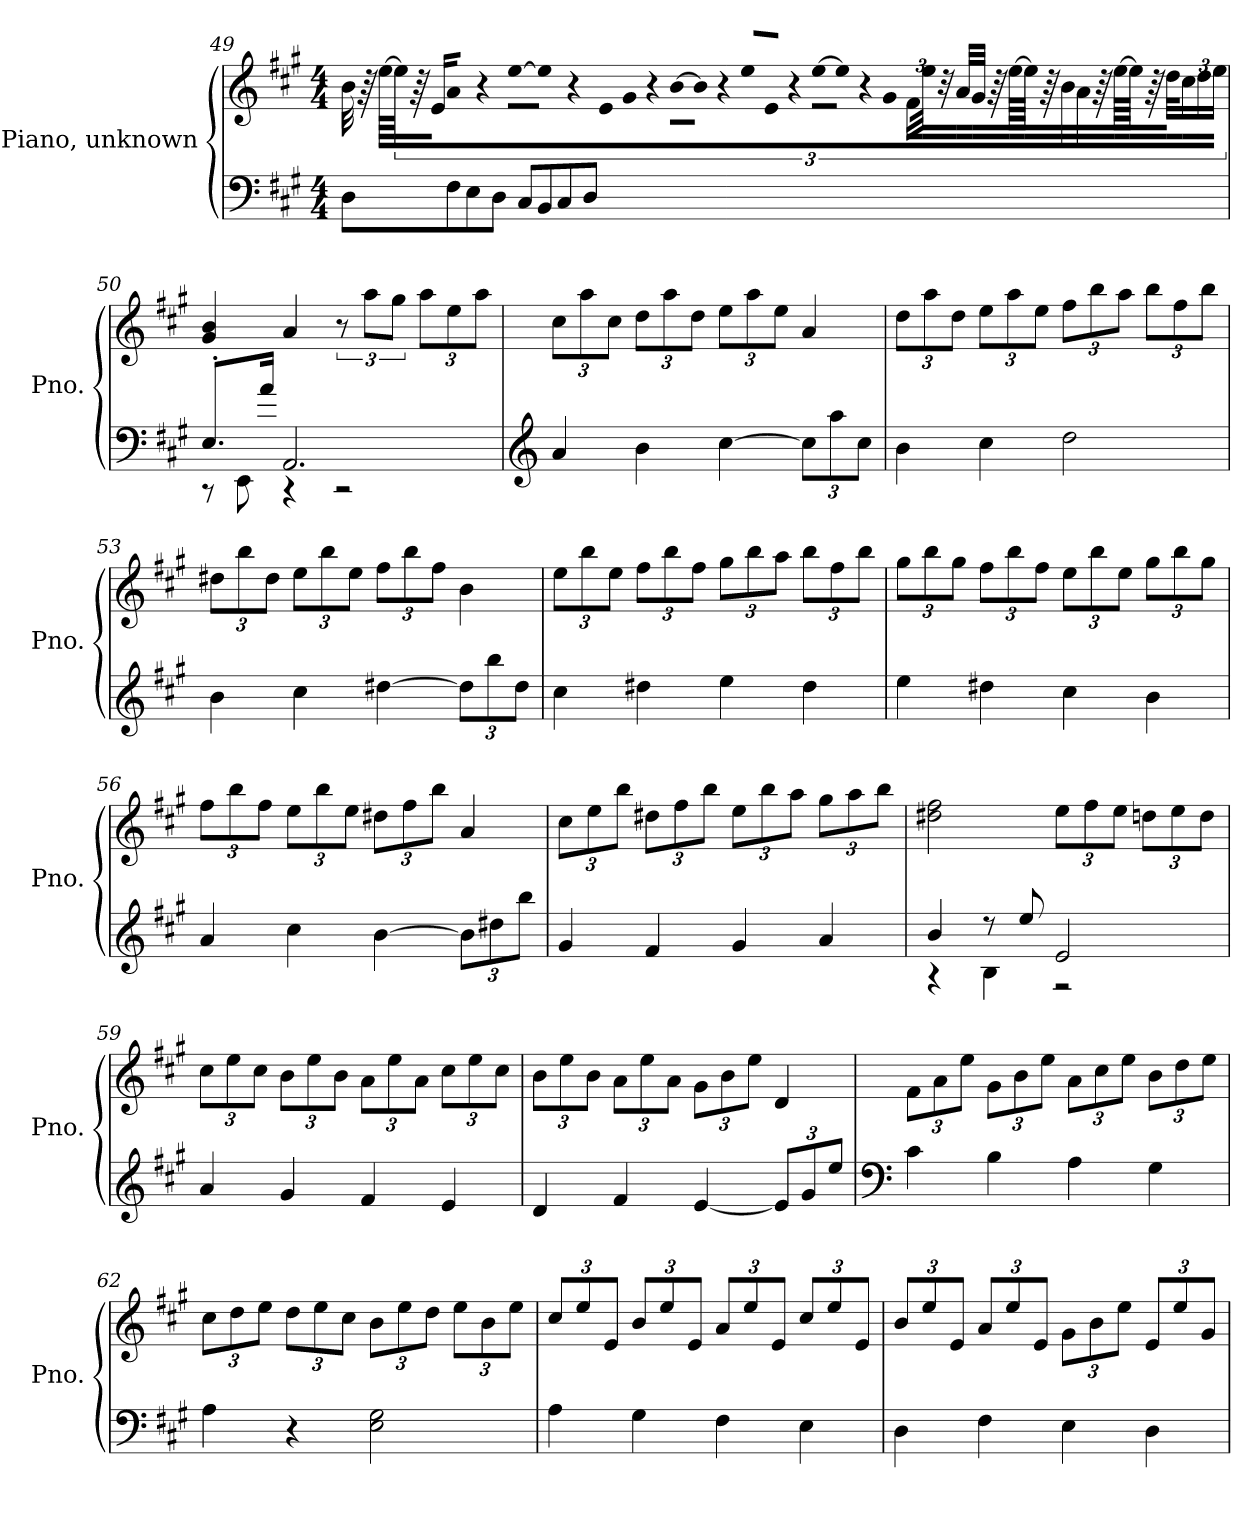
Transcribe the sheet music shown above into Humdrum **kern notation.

**kern	**kern
*part1	*part1
*staff2	*staff1
*I"Piano, unknown	*
*I'Pno.	*
!!LO:LB:g=z
*clefF4	*clefG2
*k[f#c#g#]	*k[f#c#g#]
*M4/4	*M4/4
=49	=49
8D\L	32b\
.	64r
.	[64ee\LLLL
.	96ee\JJJJ]
.	96r
.	24e/LL
8F#\	32a/JJk
.	64r
.	[64ee\LLLL
.	64ee\JJJJ]
.	64r
.	32e/
8E\	32g#/
.	64r
.	[64b\LLLL
.	64b\JJJJ]
.	64r
.	32ee/LLL
8D\J	32e/JJJ
.	64r
.	[64ee\LLLL
.	64ee\JJJJ]
.	64r
.	32g#/
*	*Xbrackettup
8C#/L	24f#\LL
.	48ee\JJk
.	32r
.	32a/LLL
8BB/	32g#/JJJ
.	64r
.	[64ee\LLLL
.	64ee\JJJJ]
.	64r
.	32b\
8C#/	32a/
.	64r
.	[64ee\LLLL
.	64ee\JJJJ]
.	64r
.	32dd\KLL
8D/J	24cc#\
.	24dd\
.	24ee\JJ
!!LO:LB:g=z
=50	=50
*^	*
8.E'/L	8r	4g#/ 4b/
.	8EE\	.
16a/Jk	.	.
2.AA/	4r	4a/
*	*	*brackettup
.	2r	12r
.	.	12aa\L
.	.	12gg#\J
*	*	*Xbrackettup
.	.	12aa\L
.	.	12ee\
.	.	12aa\J
*v	*v	*
=51	=51
*clefG2	*
4a/	12cc#\L
.	12aa\
.	12cc#\J
4b\	12dd\L
.	12aa\
.	12dd\J
[4cc#\	12ee\L
.	12aa\
.	12ee\J
*Xbrackettup	*
12cc#\L]	4a/
12aa\	.
12cc#\J	.
=52	=52
4b\	12dd\L
.	12aa\
.	12dd\J
4cc#\	12ee\L
.	12aa\
.	12ee\J
2dd\	12ff#\L
.	12bb\
.	12aa\J
.	12bb\L
.	12ff#\
.	12bb\J
!!LO:LB:g=z
=53	=53
4b\	12dd#X\L
.	12bb\
.	12dd#\J
4cc#\	12ee\L
.	12bb\
.	12ee\J
[4dd#X\	12ff#\L
.	12bb\
.	12ff#\J
12dd#\L]	4b\
12bb\	.
12dd#\J	.
=54	=54
4cc#\	12ee\L
.	12bb\
.	12ee\J
4dd#X\	12ff#\L
.	12bb\
.	12ff#\J
4ee\	12gg#\L
.	12bb\
.	12aa\J
4dd#\	12bb\L
.	12ff#\
.	12bb\J
=55	=55
4ee\	12gg#\L
.	12bb\
.	12gg#\J
4dd#X\	12ff#\L
.	12bb\
.	12ff#\J
4cc#\	12ee\L
.	12bb\
.	12ee\J
4b\	12gg#\L
.	12bb\
.	12gg#\J
!!LO:LB:g=z
=56	=56
4a/	12ff#\L
.	12bb\
.	12ff#\J
4cc#\	12ee\L
.	12bb\
.	12ee\J
[4b\	12dd#X\L
.	12ff#\
.	12bb\J
12b\L]	4a/
12dd#X\	.
12bb\J	.
=57	=57
4g#/	12cc#\L
.	12ee\
.	12bb\J
4f#/	12dd#X\L
.	12ff#\
.	12bb\J
4g#/	12ee\L
.	12bb\
.	12aa\J
4a/	12gg#\L
.	12aa\
.	12bb\J
=58	=58
*^	*
4b/	4r	2dd#X\ 2ff#\
8r	4B\	.
8ee/	.	.
2e/	2r	12ee\L
.	.	12ff#\
.	.	12ee\J
.	.	12ddn\L
.	.	12ee\
.	.	12dd\J
*v	*v	*
!!LO:LB:g=z
=59	=59
4a/	12cc#\L
.	12ee\
.	12cc#\J
4g#/	12b\L
.	12ee\
.	12b\J
4f#/	12a\L
.	12ee\
.	12a\J
4e/	12cc#\L
.	12ee\
.	12cc#\J
=60	=60
4d/	12b\L
.	12ee\
.	12b\J
4f#/	12a\L
.	12ee\
.	12a\J
[4e/	12g#\L
.	12b\
.	12ee\J
12e/L]	4d/
12g#/	.
12ee/J	.
=61	=61
*clefF4	*
4c#\	12f#\L
.	12a\
.	12ee\J
4B\	12g#\L
.	12b\
.	12ee\J
4A\	12a\L
.	12cc#\
.	12ee\J
4G#\	12b\L
.	12dd\
.	12ee\J
!!LO:PB:g=z
=62	=62
4A\	12cc#\L
.	12dd\
.	12ee\J
4r	12dd\L
.	12ee\
.	12cc#\J
2E\ 2G#\	12b\L
.	12ee\
.	12dd\J
.	12ee\L
.	12b\
.	12ee\J
=63	=63
4A\	12cc#/L
.	12ee/
.	12e/J
4G#\	12b/L
.	12ee/
.	12e/J
4F#\	12a/L
.	12ee/
.	12e/J
4E\	12cc#/L
.	12ee/
.	12e/J
=64	=64
4D\	12b/L
.	12ee/
.	12e/J
4F#\	12a/L
.	12ee/
.	12e/J
4E\	12g#\L
.	12b\
.	12ee\J
4D\	12e/L
.	12ee/
.	12g#/J
=	=
*-	*-
